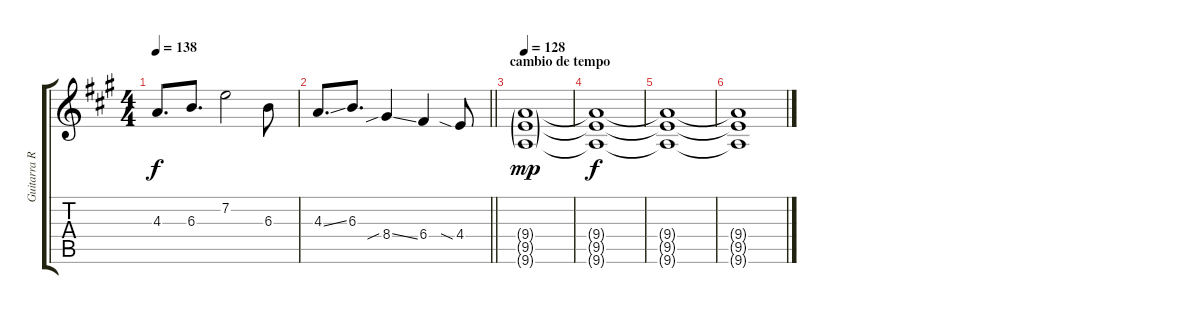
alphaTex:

\track ("Guitarra Rítmica" "Guitarra R") {instrument distortionguitar}
\staff {score tabs}
\tuning (D4 A3 F3 C3 G2 C2) {hide}
\ts (4 4)
\tempo 138
\clef g2
\ks a
4.3.8{d dy f} 6.3.8{d} 7.2.2 6.3.8 |
\barLineRight lightlight
4.3{ss}.8{d} 6.3.8{d} 8.4{sib ss}.4 6.4.4 4.4{sia}.8 |
\section ("" "cambio de tempo")
\tempo 128
(9.4{g} 9.5{g} 9.6{g}).1{dy mp} |
(9.4{t} 9.5{t} 9.6{t}).1{dy f} |
(9.4{t} 9.5{t} 9.6{t}).1 |
(9.4{t} 9.5{t} 9.6{t}).1
